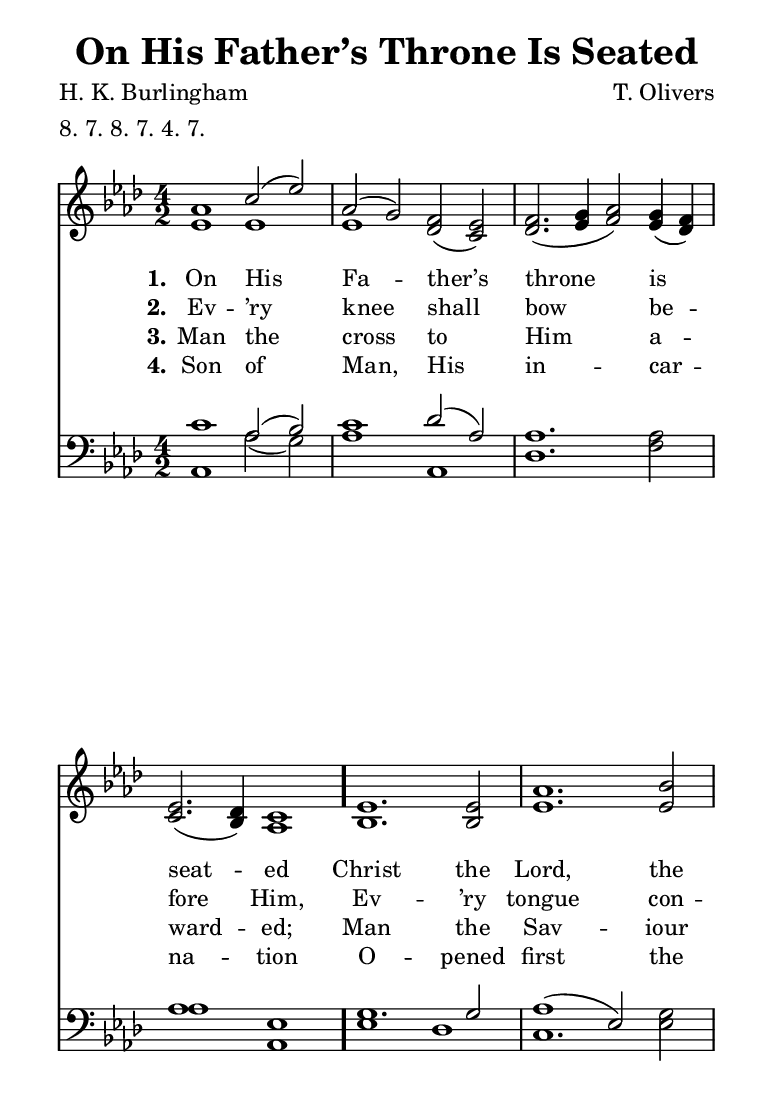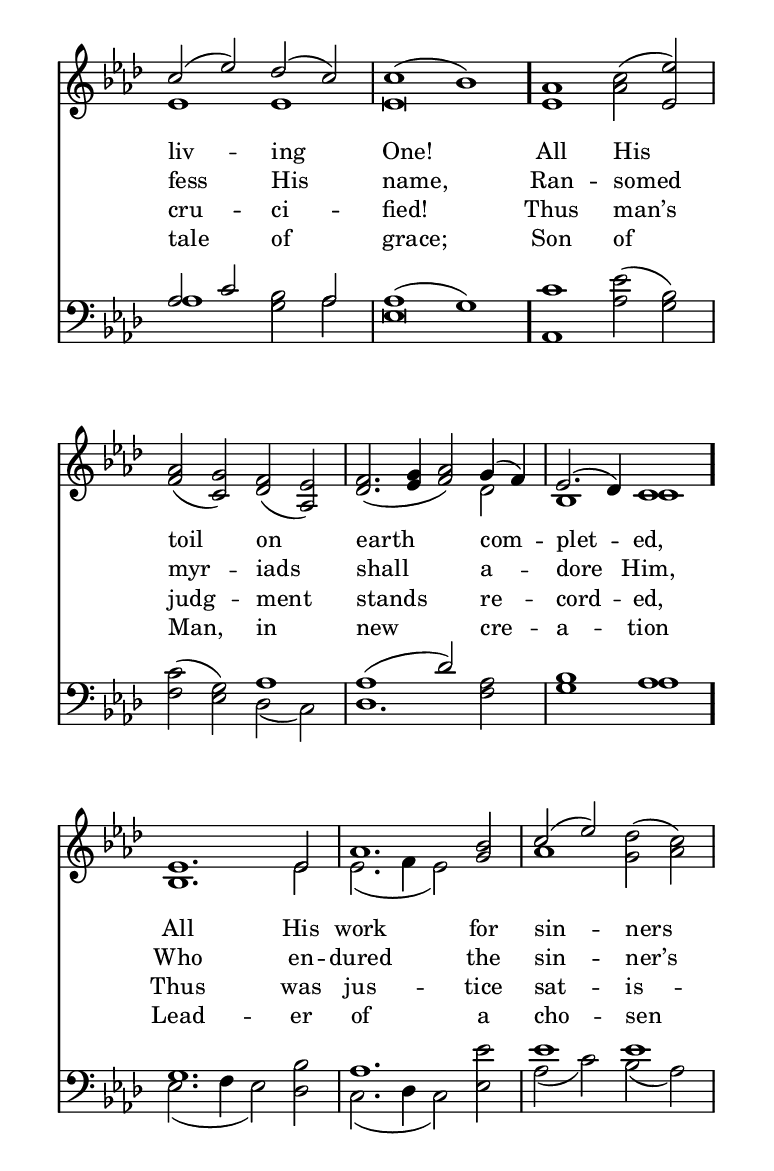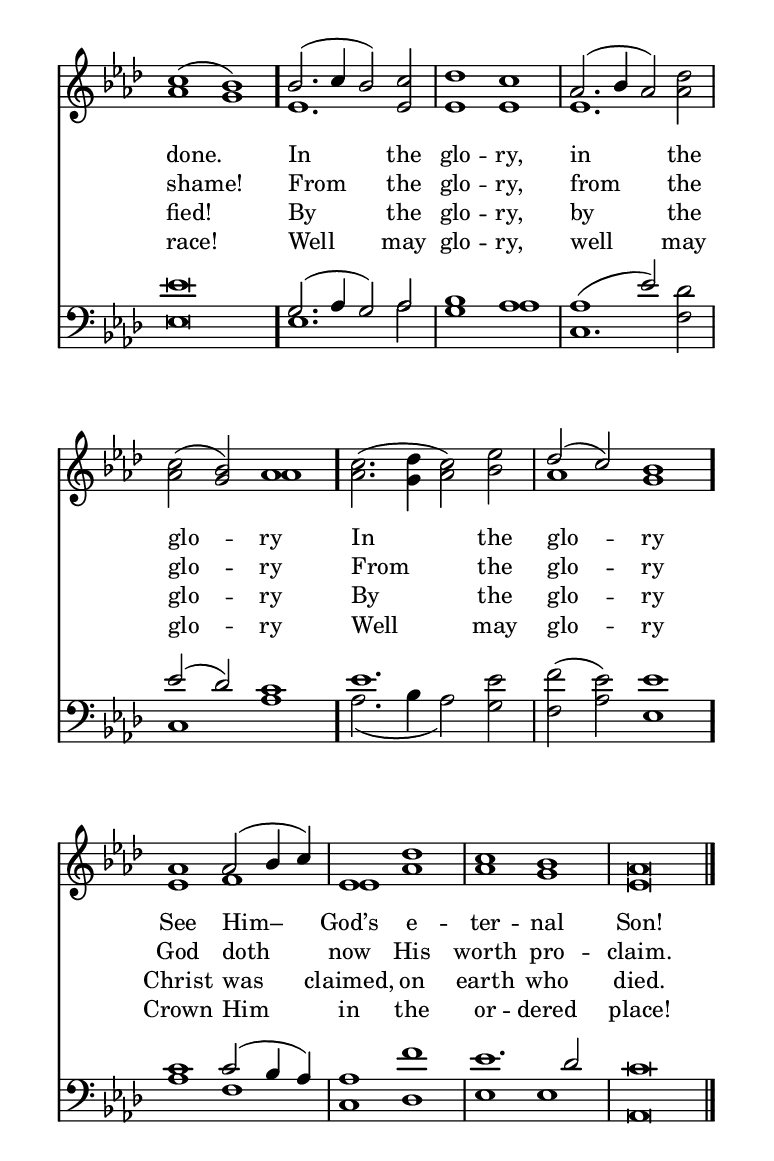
\include "common/global.ily"
\paper {
  \include "common/paper.ily"
  system-count = #(cond (is-eogsized 4) (#t #f))
}

\header{
  hymnnumber = "185"
  title = "On His Father’s Throne Is Seated"
  tunename = ""
  meter = "8. 7. 8. 7. 4. 7."
  poet = "H. K. Burlingham"
  composer = "T. Olivers"
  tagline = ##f
}

% for fermata in MIDI
ta = { \tempo 2=100 }
tb = { \tempo 2=50 }

global = {
  \include "common/overrides.ily"
  \override Staff.TimeSignature.style = #'numbered
  \time 4/2
  \override Score.MetronomeMark.transparent = ##t % hide all fermata changes too
  \ta
  \key aes \major
  \autoBeamOff
}

notesSoprano = {
\global
\relative c'' {

  aes1 c2( ees) | aes,( g) f( ees) | f2.( g4 aes2) g4( f) | ees2.( des4) c1 |
  ees1. ees2 | aes1. bes2 | c2( ees) des( c) | c1( bes) |
  aes1 c2( ees) | aes,( g) f( ees) | f2.( g4 aes2) g4( f) | ees2.( des4) c1 |
  ees1. ees2 | aes1. bes2 | c( ees) des( c) | c1( bes) |
  bes2.( c4 bes2) c | des1 c | aes2.( bes4 aes2) des2 | c2( bes) aes1 |
  c2.( des4 c2) ees | des( c) bes1 |
  aes1 aes2( bes4 c) | ees,1 des' | c bes | aes\breve
  \bar "|."

}
}

notesAlto = {
\global
\relative e' {

  ees1 ees | ees des2( c) | des2.( ees4 f2) ees4( des) | c2.( bes4) aes1 |
  bes1. bes2 | ees1. ees2 | ees1 ees | ees\breve |
  ees1 aes2( ees) | f( c) des( aes) | des2.( ees4 f2) des2 | bes1 c |
  bes1. ees2 | ees2.( f4 ees2) g | aes1 g2( aes) | aes1( g) |
  ees1. ees2 | ees1 ees | ees1. aes2 | aes( g) aes1 |
  aes2.( g4 aes2) bes2 | aes1 g |
  ees1 f | ees aes | aes g | ees\breve

}
}

notesTenor = {
\global
\relative a {

  c1 aes2( bes) | c1 des2( aes) | aes1. aes2 | aes1 ees |
  g1. g2 | aes1( ees2) g2 | aes2 c bes aes | aes1( g) |
  c1 ees2( bes) | c( g) aes1 | aes1( des2) aes2 | bes1 aes |
  g1. bes2 | aes1. ees'2 | ees1 ees | ees\breve |
  g,2.( aes4 g2) aes | bes1 aes | aes1( ees'2) des | ees( des) c1 |
  ees1. ees2 | f2( ees) ees1 |
  c1 c2( bes4 aes) | aes1 f' | ees1. des2 | c\breve

}
}

notesBass = {
\global
\relative f, {

  aes1 aes'2( g) | aes1 aes, | des1. f2 | aes1 aes, |
  ees'1 des | c1. ees2 | aes1 g2 aes | ees\breve
  aes,1 aes'2( g) | f( ees) des( c) | des1. f2 | g1 aes1 |
  ees2.( f4 ees2) des | c2.( des4 c2) ees2 | aes( c) bes( aes) | ees\breve |
  ees1. aes2 | g1 aes | c,1. f2 | c1 aes' |
  aes2.( bes4 aes2) g | f( aes) ees1 |
  aes1 f | c des | ees ees | aes,\breve

}
}

wordsA = \lyricmode {
\set stanza = "1."

On His Fa -- ther’s throne is seat -- ed \bar "."
Christ the Lord, the liv -- ing One! \bar "."
All His toil on earth com -- plet -- ed, \bar "."
All His work for sin -- ners done. \bar "."
In the glo -- ry, in the glo -- ry \bar "."
%{HIDE>%} In the glo -- ry \bar "." %{<HIDE%}
See Him– God’s e -- ter -- nal Son! \bar "."

}

wordsB = \lyricmode {
\set stanza = "2."

Ev -- ’ry knee shall bow be -- fore Him,
Ev -- ’ry tongue con -- fess His name,
Ran -- somed myr -- iads shall a -- dore Him,
Who en -- dured the sin -- ner’s shame!
From the glo -- ry, from the glo -- ry
%{HIDE>%} From the glo -- ry %{<HIDE%}
God doth now His worth pro -- claim.

}

wordsC = \lyricmode {
\set stanza = "3."

Man the cross to Him a -- ward -- ed;
Man the Sav -- iour cru -- ci -- fied!
Thus man’s judg -- ment stands re -- cord -- ed,
Thus was jus -- tice sat -- is -- fied!
By the glo -- ry, by the glo -- ry
%{HIDE>%} By the glo -- ry %{<HIDE%}
Christ was claimed, on earth who died.

}

wordsD = \lyricmode {
\set stanza = "4."

Son of Man, His in -- car -- na -- tion
O -- pened first the tale of grace;
Son of Man, in new cre -- a -- tion
Lead -- er of a cho -- sen race!
Well may glo -- ry, well may glo -- ry
%{HIDE>%} Well may glo -- ry %{<HIDE%}
Crown Him in the or -- dered place!

}

\score {
  \context ChoirStaff <<
    \context Staff = upper <<
      \set Staff.autoBeaming = ##f
      \set ChoirStaff.systemStartDelimiter = #'SystemStartBar
      \set ChoirStaff.printPartCombineTexts = ##f
      \partcombine #'(2 . 9) \notesSoprano \notesAlto
      \context NullVoice = sopranos { \voiceOne << \notesSoprano >> }
      \context NullVoice = altos { \voiceTwo << \notesAlto >> }
      \context Lyrics = one   \lyricsto sopranos \wordsA
      \context Lyrics = two   \lyricsto sopranos \wordsB
      \context Lyrics = three \lyricsto sopranos \wordsC
      \context Lyrics = four  \lyricsto sopranos \wordsD
    >>
    \context Staff = men <<
      \set Staff.autoBeaming = ##f
      \clef bass
      \set ChoirStaff.printPartCombineTexts = ##f
      \partcombine #'(2 . 9) \notesTenor \notesBass
      \context NullVoice = tenors { \voiceOne << \notesTenor >> }
      \context NullVoice = basses { \voiceTwo << \notesBass >> }
    >>
  >>
  \layout {
    \include "common/layout.ily"
  }
  \midi{
    \include "common/midi.ily"
  }
}

\version "2.19.49"  % necessary for upgrading to future LilyPond versions.

% vi:set et ts=2 sw=2 ai nocindent syntax=lilypond:
